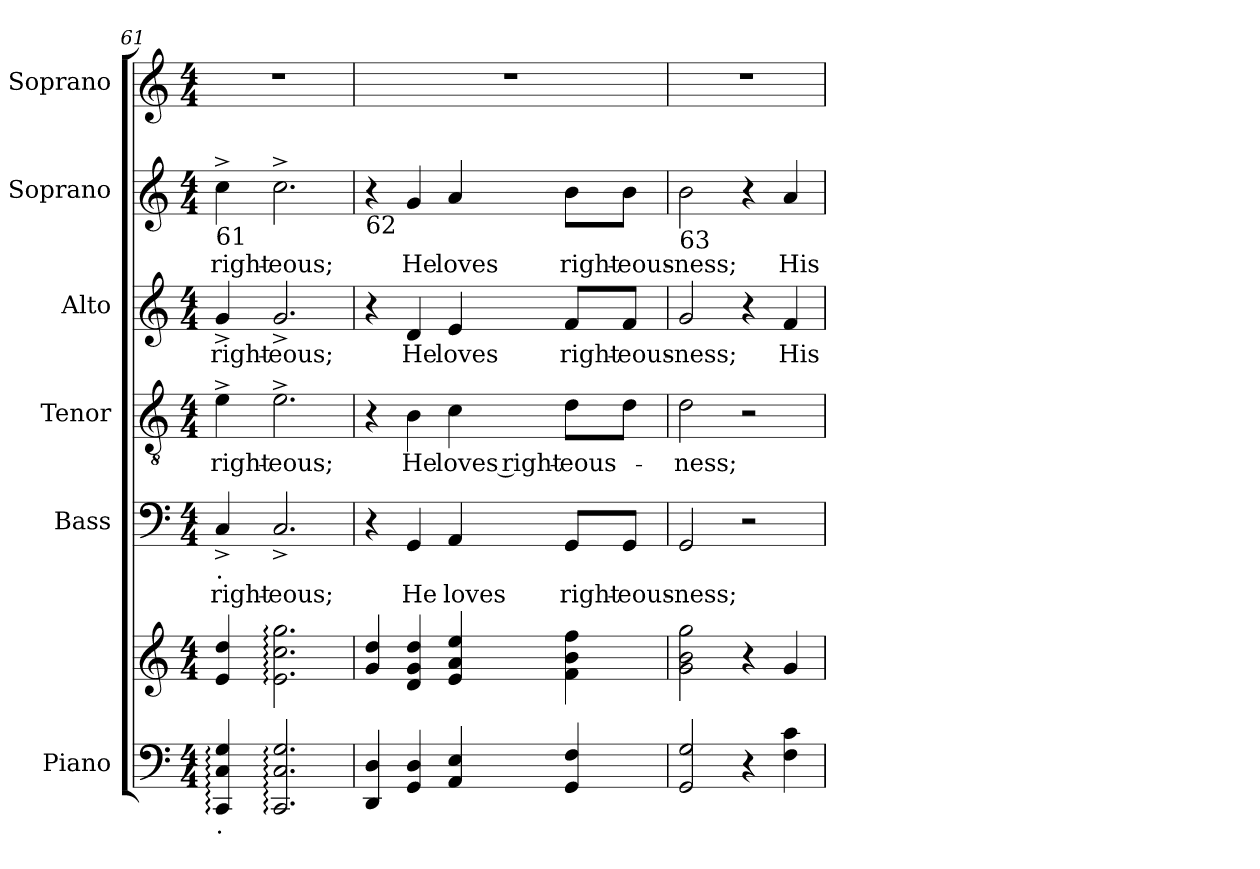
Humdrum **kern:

**kern	**kern	**kern	**text	**kern	**text	**kern	**text	**kern	**text	**kern
*part6	*part6	*part5	*part5	*part4	*part4	*part3	*part3	*part2	*part2	*part1
*staff7	*staff6	*staff5	*staff5	*staff4	*staff4	*staff3	*staff3	*staff2	*staff2	*staff1
*I"Piano	*	*I"Bass	*	*I"Tenor	*	*I"Alto	*	*I"Soprano	*	*I"Soprano
*	*	*I'Bass	*	*I'Tenor	*	*I'Alto	*	*I'Soprano	*	*I'Soprano
!!LO:LB:g=z
*clefF4	*clefG2	*clefF4	*	*clefGv2	*	*clefG2	*	*clefG2	*	*clefG2
*M4/4	*M4/4	*M4/4	*	*M4/4	*	*M4/4	*	*M4/4	*	*M4/4
=61	=61	=61	=61	=61	=61	=61	=61	=61	=61	=61
!	!	!	!	!	!	!	!	!LO:TX:b:t=61	!	!
!	!	!LO:TX:b:t=.	!	!	!	!	!	!	!	!
!LO:TX:b:t=.	!	!	!	!	!	!	!	!	!	!
!	!	!	!LO:LY:b	!	!LO:LY:b	!	!LO:LY:b:cj	!	!LO:LY:b:cj	!
4CC/: 4C/: 4G/:	4e/ 4dd/	4C^</	right-	4e^>\	right-	4g^</	right-	4cc^>\	right-	1r
!	!	!	!LO:LY:b	!	!LO:LY:b	!	!LO:LY:b	!	!LO:LY:b	!
2.G/: 2.C/: 2.CC/:	2.gg\: 2.e\: 2.cc\:	2.C^</	-eous;	2.e^>\	-eous;	2.g^</	-eous;	2.cc^>\	-eous;	.
=62	=62	=62	=62	=62	=62	=62	=62	=62	=62	=62
!	!	!	!	!	!	!	!	!LO:TX:b:t=62	!	!
4DD/ 4D/	4dd/ 4g/	4r	.	4r	.	4r	.	4r	.	1r
!	!	!	!LO:LY:b:cj	!	!LO:LY:b:cj	!	!LO:LY:b:cj	!	!LO:LY:b:cj	!
4D/ 4GG/	4d/ 4g/ 4dd/	4GG/	He	4B\	He	4d/	He	4g/	He	.
!	!	!	!LO:LY:b:cj	!	!LO:LY:b:rj	!	!LO:LY:b:cj	!	!LO:LY:b:cj	!
4AA/ 4E/	4a/ 4ee/ 4e/	4AA/	loves	4c\	loves right-	4e/	loves	4a/	loves	.
!	!	!	!LO:LY:b:cj	!	!LO:LY:b:rj	!	!LO:LY:b:cj	!	!LO:LY:b:cj	!
4F/ 4GG/	4b\ 4ff\ 4f\	8GG/L	right-	8d\L	-eous-	8f/L	right-	8b\L	right-	.
!	!	!	!LO:LY:b:rj	!	!	!	!LO:LY:b:rj	!	!LO:LY:b:cj	!
.	.	8GG/J	-eous-	8d\J	.	8f/J	-eous-	8b\J	-eous-	.
=63	=63	=63	=63	=63	=63	=63	=63	=63	=63	=63
*^	*^	*	*	*	*	*	*	*	*	*
!	!	!	!	!	!	!	!	!	!	!LO:TX:b:t=63	!	!
!	!	!	!	!	!LO:LY:b:cj	!	!LO:LY:b:cj	!	!LO:LY:b	!	!LO:LY:b	!
2GG/ 2G/	2ryy	2ryy	2gg\ 2b\ 2g\	2GG/	-ness;	2d\	-ness;	2g/	-ness;	2b\	-ness;	1r
2ryy	4r	4r	2ryy	2r	.	2r	.	4r	.	4r	.	.
!	!	!	!	!	!	!	!	!	!LO:LY:b	!	!LO:LY:b	!
.	4c\ 4F\	4g/	.	.	.	.	.	4f/	His	4a/	His	.
*v	*v	*	*	*	*	*	*	*	*	*	*	*
*	*v	*v	*	*	*	*	*	*	*	*	*
=	=	=	=	=	=	=	=	=	=	=
*-	*-	*-	*-	*-	*-	*-	*-	*-	*-	*-
